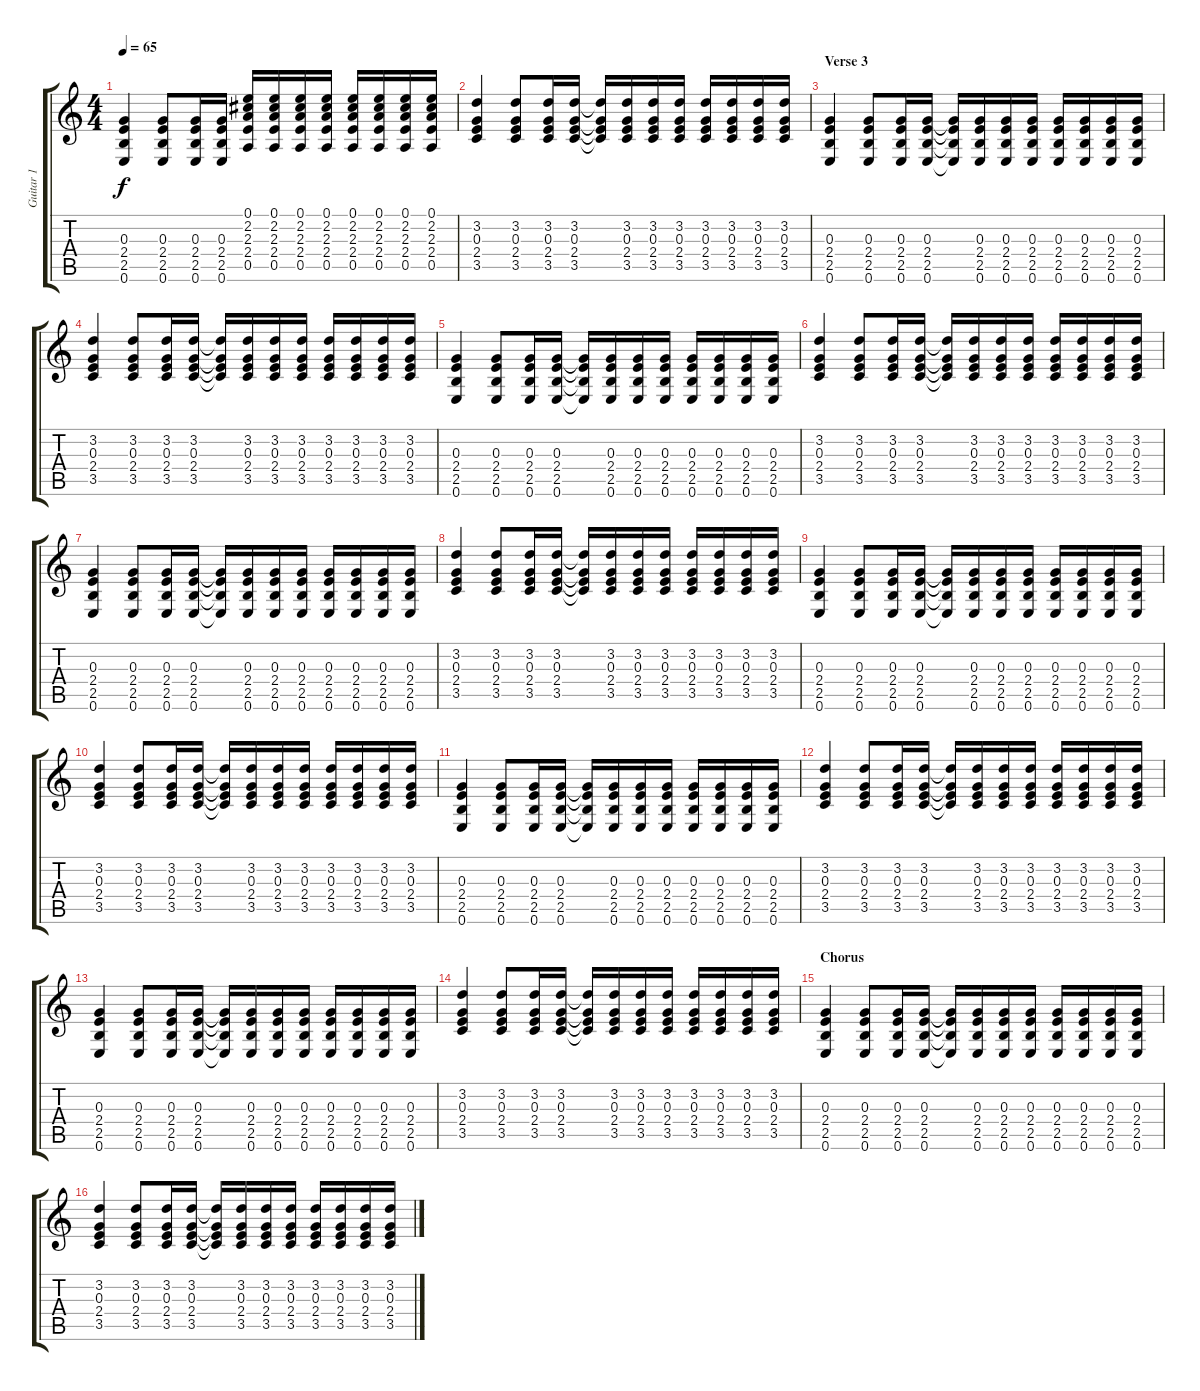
\track ("Guitar 1" "Guitar 1") {instrument electricguitarjazz}
\staff {score tabs}
\tuning (E4 B3 G3 D3 A2 E2) {hide}
\ts (4 4)
\tempo 65
\clef g2
\ks c
(0.3 2.4 2.5 0.6).4{dy f} (0.3 2.4 2.5 0.6).8 (0.3 2.4 2.5 0.6).16 (0.3 2.4 2.5 0.6).16 (0.1 2.2 2.3 2.4 0.5).16 (0.1 2.2 2.3 2.4 0.5).16 (0.1 2.2 2.3 2.4 0.5).16 (0.1 2.2 2.3 2.4 0.5).16 (0.1 2.2 2.3 2.4 0.5).16 (0.1 2.2 2.3 2.4 0.5).16 (0.1 2.2 2.3 2.4 0.5).16 (0.1 2.2 2.3 2.4 0.5).16 |
(3.2 0.3 2.4 3.5).4 (3.2 0.3 2.4 3.5).8 (3.2 0.3 2.4 3.5).16 (3.2 0.3 2.4 3.5).16 (3.2{t} 0.3{t} 2.4{t} 3.5{t}).16 (3.2 0.3 2.4 3.5).16 (3.2 0.3 2.4 3.5).16 (3.2 0.3 2.4 3.5).16 (3.2 0.3 2.4 3.5).16 (3.2 0.3 2.4 3.5).16 (3.2 0.3 2.4 3.5).16 (3.2 0.3 2.4 3.5).16 |
\section ("" "Verse 3")
(0.3 2.4 2.5 0.6).4 (0.3 2.4 2.5 0.6).8 (0.3 2.4 2.5 0.6).16 (0.3 2.4 2.5 0.6).16 (0.3{t} 2.4{t} 2.5{t} 0.6{t}).16 (0.3 2.4 2.5 0.6).16 (0.3 2.4 2.5 0.6).16 (0.3 2.4 2.5 0.6).16 (0.3 2.4 2.5 0.6).16 (0.3 2.4 2.5 0.6).16 (0.3 2.4 2.5 0.6).16 (0.3 2.4 2.5 0.6).16 |
(3.2 0.3 2.4 3.5).4 (3.2 0.3 2.4 3.5).8 (3.2 0.3 2.4 3.5).16 (3.2 0.3 2.4 3.5).16 (3.2{t} 0.3{t} 2.4{t} 3.5{t}).16 (3.2 0.3 2.4 3.5).16 (3.2 0.3 2.4 3.5).16 (3.2 0.3 2.4 3.5).16 (3.2 0.3 2.4 3.5).16 (3.2 0.3 2.4 3.5).16 (3.2 0.3 2.4 3.5).16 (3.2 0.3 2.4 3.5).16 |
(0.3 2.4 2.5 0.6).4 (0.3 2.4 2.5 0.6).8 (0.3 2.4 2.5 0.6).16 (0.3 2.4 2.5 0.6).16 (0.3{t} 2.4{t} 2.5{t} 0.6{t}).16 (0.3 2.4 2.5 0.6).16 (0.3 2.4 2.5 0.6).16 (0.3 2.4 2.5 0.6).16 (0.3 2.4 2.5 0.6).16 (0.3 2.4 2.5 0.6).16 (0.3 2.4 2.5 0.6).16 (0.3 2.4 2.5 0.6).16 |
(3.2 0.3 2.4 3.5).4 (3.2 0.3 2.4 3.5).8 (3.2 0.3 2.4 3.5).16 (3.2 0.3 2.4 3.5).16 (3.2{t} 0.3{t} 2.4{t} 3.5{t}).16 (3.2 0.3 2.4 3.5).16 (3.2 0.3 2.4 3.5).16 (3.2 0.3 2.4 3.5).16 (3.2 0.3 2.4 3.5).16 (3.2 0.3 2.4 3.5).16 (3.2 0.3 2.4 3.5).16 (3.2 0.3 2.4 3.5).16 |
(0.3 2.4 2.5 0.6).4 (0.3 2.4 2.5 0.6).8 (0.3 2.4 2.5 0.6).16 (0.3 2.4 2.5 0.6).16 (0.3{t} 2.4{t} 2.5{t} 0.6{t}).16 (0.3 2.4 2.5 0.6).16 (0.3 2.4 2.5 0.6).16 (0.3 2.4 2.5 0.6).16 (0.3 2.4 2.5 0.6).16 (0.3 2.4 2.5 0.6).16 (0.3 2.4 2.5 0.6).16 (0.3 2.4 2.5 0.6).16 |
(3.2 0.3 2.4 3.5).4 (3.2 0.3 2.4 3.5).8 (3.2 0.3 2.4 3.5).16 (3.2 0.3 2.4 3.5).16 (3.2{t} 0.3{t} 2.4{t} 3.5{t}).16 (3.2 0.3 2.4 3.5).16 (3.2 0.3 2.4 3.5).16 (3.2 0.3 2.4 3.5).16 (3.2 0.3 2.4 3.5).16 (3.2 0.3 2.4 3.5).16 (3.2 0.3 2.4 3.5).16 (3.2 0.3 2.4 3.5).16 |
(0.3 2.4 2.5 0.6).4{volume 5} (0.3 2.4 2.5 0.6).8 (0.3 2.4 2.5 0.6).16 (0.3 2.4 2.5 0.6).16 (0.3{t} 2.4{t} 2.5{t} 0.6{t}).16 (0.3 2.4 2.5 0.6).16 (0.3 2.4 2.5 0.6).16 (0.3 2.4 2.5 0.6).16 (0.3 2.4 2.5 0.6).16 (0.3 2.4 2.5 0.6).16 (0.3 2.4 2.5 0.6).16 (0.3 2.4 2.5 0.6).16 |
(3.2 0.3 2.4 3.5).4 (3.2 0.3 2.4 3.5).8 (3.2 0.3 2.4 3.5).16 (3.2 0.3 2.4 3.5).16 (3.2{t} 0.3{t} 2.4{t} 3.5{t}).16 (3.2 0.3 2.4 3.5).16 (3.2 0.3 2.4 3.5).16 (3.2 0.3 2.4 3.5).16 (3.2 0.3 2.4 3.5).16 (3.2 0.3 2.4 3.5).16 (3.2 0.3 2.4 3.5).16 (3.2 0.3 2.4 3.5).16 |
(0.3 2.4 2.5 0.6).4 (0.3 2.4 2.5 0.6).8 (0.3 2.4 2.5 0.6).16 (0.3 2.4 2.5 0.6).16 (0.3{t} 2.4{t} 2.5{t} 0.6{t}).16 (0.3 2.4 2.5 0.6).16 (0.3 2.4 2.5 0.6).16 (0.3 2.4 2.5 0.6).16 (0.3 2.4 2.5 0.6).16 (0.3 2.4 2.5 0.6).16 (0.3 2.4 2.5 0.6).16 (0.3 2.4 2.5 0.6).16 |
(3.2 0.3 2.4 3.5).4 (3.2 0.3 2.4 3.5).8 (3.2 0.3 2.4 3.5).16 (3.2 0.3 2.4 3.5).16 (3.2{t} 0.3{t} 2.4{t} 3.5{t}).16 (3.2 0.3 2.4 3.5).16 (3.2 0.3 2.4 3.5).16 (3.2 0.3 2.4 3.5).16 (3.2 0.3 2.4 3.5).16 (3.2 0.3 2.4 3.5).16 (3.2 0.3 2.4 3.5).16 (3.2 0.3 2.4 3.5).16 |
(0.3 2.4 2.5 0.6).4 (0.3 2.4 2.5 0.6).8 (0.3 2.4 2.5 0.6).16 (0.3 2.4 2.5 0.6).16 (0.3{t} 2.4{t} 2.5{t} 0.6{t}).16 (0.3 2.4 2.5 0.6).16 (0.3 2.4 2.5 0.6).16 (0.3 2.4 2.5 0.6).16 (0.3 2.4 2.5 0.6).16 (0.3 2.4 2.5 0.6).16 (0.3 2.4 2.5 0.6).16 (0.3 2.4 2.5 0.6).16 |
(3.2 0.3 2.4 3.5).4{volume 10} (3.2 0.3 2.4 3.5).8 (3.2 0.3 2.4 3.5).16 (3.2 0.3 2.4 3.5).16 (3.2{t} 0.3{t} 2.4{t} 3.5{t}).16 (3.2 0.3 2.4 3.5).16 (3.2 0.3 2.4 3.5).16 (3.2 0.3 2.4 3.5).16 (3.2 0.3 2.4 3.5).16 (3.2 0.3 2.4 3.5).16 (3.2 0.3 2.4 3.5).16 (3.2 0.3 2.4 3.5).16 |
\section ("" "Chorus")
(0.3 2.4 2.5 0.6).4 (0.3 2.4 2.5 0.6).8 (0.3 2.4 2.5 0.6).16 (0.3 2.4 2.5 0.6).16 (0.3{t} 2.4{t} 2.5{t} 0.6{t}).16 (0.3 2.4 2.5 0.6).16 (0.3 2.4 2.5 0.6).16 (0.3 2.4 2.5 0.6).16 (0.3 2.4 2.5 0.6).16 (0.3 2.4 2.5 0.6).16 (0.3 2.4 2.5 0.6).16 (0.3 2.4 2.5 0.6).16 |
(3.2 0.3 2.4 3.5).4 (3.2 0.3 2.4 3.5).8 (3.2 0.3 2.4 3.5).16 (3.2 0.3 2.4 3.5).16 (3.2{t} 0.3{t} 2.4{t} 3.5{t}).16 (3.2 0.3 2.4 3.5).16 (3.2 0.3 2.4 3.5).16 (3.2 0.3 2.4 3.5).16 (3.2 0.3 2.4 3.5).16 (3.2 0.3 2.4 3.5).16 (3.2 0.3 2.4 3.5).16 (3.2 0.3 2.4 3.5).16
